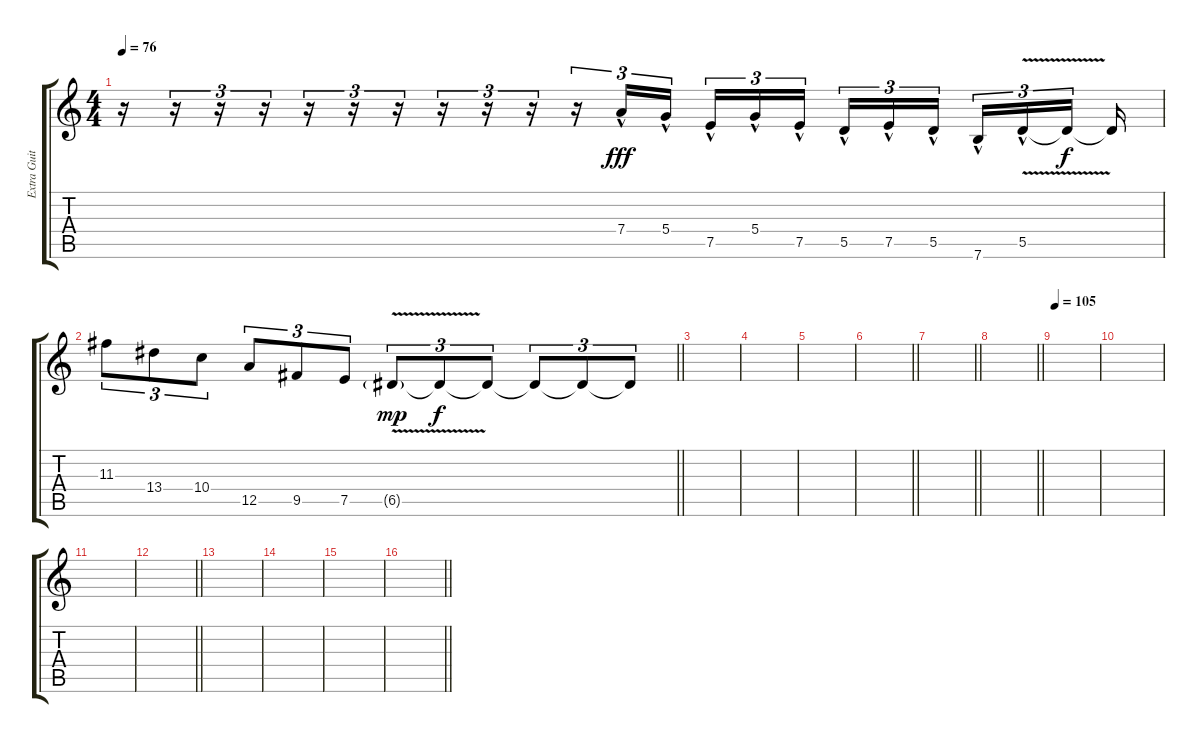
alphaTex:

\track ("Extra Guitar" "Extra Guit") {instrument overdrivenguitar}
\staff {score tabs}
\tuning (E4 B3 G3 D3 A2 E2) {hide}
\ts (4 4)
\tempo 76
\clef g2
\ks c
r.16{dy f balance 0 instrument overdrivenguitar} r.16{tu (3 2)} r.16{tu (3 2)} r.16{tu (3 2)} r.16{tu (3 2)} r.16{tu (3 2)} r.16{tu (3 2)} r.16{tu (3 2)} r.16{tu (3 2)} r.16{tu (3 2)} r.16{tu (3 2)} 7.4{hac}.16{tu (3 2) dy fff volume 16 balance 16} 5.4{hac}.16{tu (3 2) beam splitsecondary} 7.5{hac}.16{tu (3 2)} 5.4{hac}.16{tu (3 2)} 7.5{hac}.16{tu (3 2) beam splitsecondary} 5.5{hac}.16{tu (3 2)} 7.5{hac}.16{tu (3 2)} 5.5{hac}.16{tu (3 2) beam splitsecondary} 7.6{hac}.16{tu (3 2)} 5.5{v hac}.16{tu (3 2)} 5.5{t}.16{tu (3 2) dy f beam splitsecondary} 5.5{t}.16 |
\barLineRight lightlight
11.3.8{tu (3 2) volume 10 balance 8} 13.4.8{tu (3 2)} 10.4.8{tu (3 2)} 12.5.8{tu (3 2)} 9.5.8{tu (3 2)} 7.5.8{tu (3 2)} 6.5{v g}.8{tu (3 2) dy mp} 6.5{t}.8{tu (3 2) dy f} 6.5{t}.8{tu (3 2)} 6.5{t}.8{tu (3 2)} 6.5{t}.8{tu (3 2)} 6.5{t}.8{tu (3 2)} |
|
|
|
\barLineRight lightlight
|
\barLineRight lightlight
|
\barLineRight lightlight
|
\tempo 105
|
|
|
\barLineRight lightlight
|
|
|
|
\barLineRight lightlight
